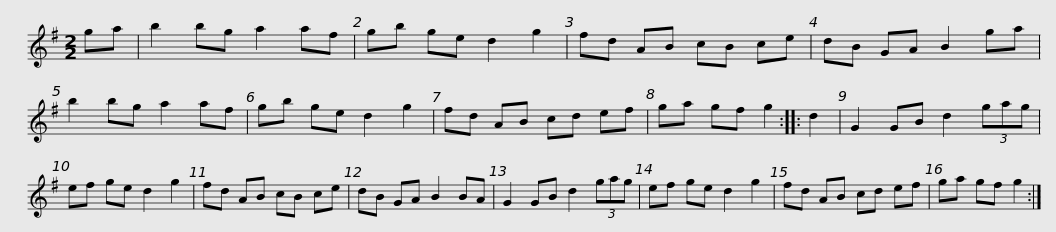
X:1
L:1/8
M:2/2
I:linebreak $
K:G
V:1 treble
V:1
 ga | b2 bg a2 af | gb ge d2 g2 | fd AB cB ce | dB GA B2 ga | %5
 b2 bg a2 af |$ gb ge d2 g2 | fd AB cd ef | ga gf g2 :: d2 | %10
 G2 GB d2 (3gag | ef ge d2 g2 | fd AB cB ce |$ dB GA B2 BA | G2 GB d2 (3gag | %15
 ef ge d2 g2 | fd AB cd ef | ga gf g2 :| %18
